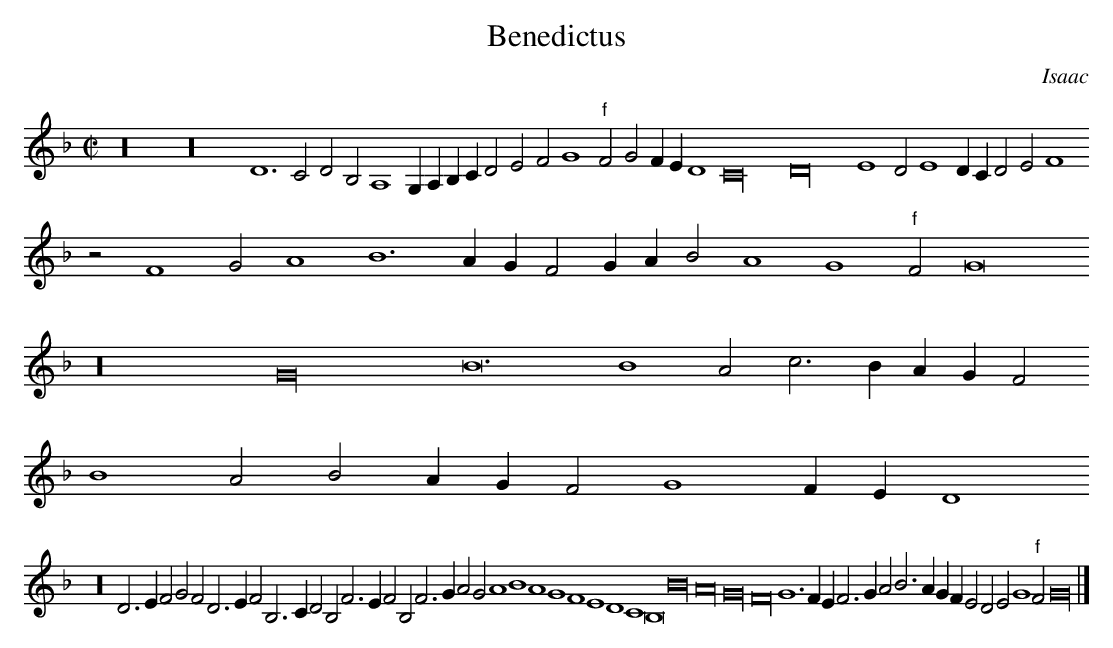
X:1
T:Benedictus
C: Isaac
M:C|
L:1/2
K:G dor
z8 z8 D3 C D B, A,2 G,/ A,/ B,/ C/ D E F G2 "f"F G F/ E/ D2 C8 D8 E2 D E2 D/ C/ D E F2
z F2 G A2 B3 A/ G/ F G/ A/ B A2 G2 "f"F G4
z8 G8 B6 B2 A c > B A/ G/ F
B2 A B A/ G/ F G2 F/ E/ D2
z8 D > E F G F D > E F B, > C D B, F > E F B, F > G A G A2 B2 A2 G2 F2 E2 D2 C2 B,4 B8 A8 G8 F8 G3 F/ E/ F > G A B > A G/ F/ E D E G2 "f"F G8 |]
